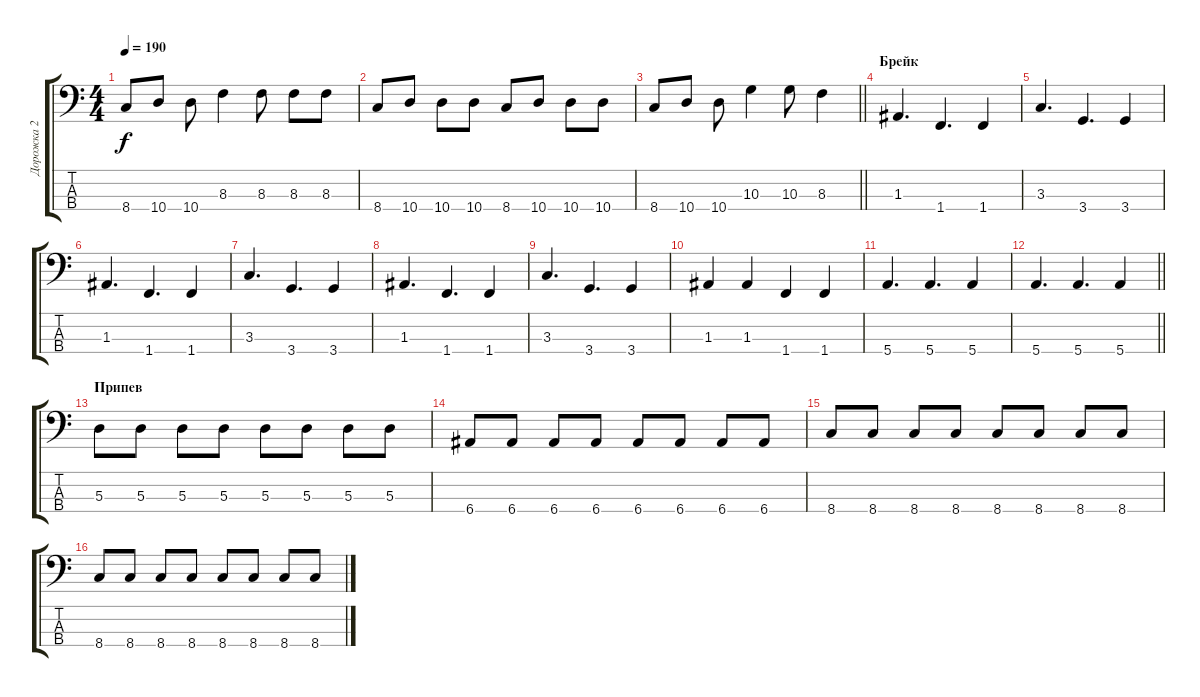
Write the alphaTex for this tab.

\track ("Дорожка 2" "Дорожка 2") {instrument electricbassfinger}
\staff {score tabs}
\tuning (G2 D2 A1 E1) {hide}
\ts (4 4)
\tempo 190
\clef f4
\ks c
8.4.8{dy f} 10.4.8 10.4.8 8.3.4 8.3.8 8.3.8 8.3.8 |
8.4.8 10.4.8 10.4.8 10.4.8 8.4.8 10.4.8 10.4.8 10.4.8 |
\barLineRight lightlight
8.4.8 10.4.8 10.4.8 10.3.4 10.3.8 8.3.4 |
\section ("" "Брейк")
1.3.4{d} 1.4.4{d} 1.4.4 |
3.3.4{d} 3.4.4{d} 3.4.4 |
1.3.4{d} 1.4.4{d} 1.4.4 |
3.3.4{d} 3.4.4{d} 3.4.4 |
1.3.4{d} 1.4.4{d} 1.4.4 |
3.3.4{d} 3.4.4{d} 3.4.4 |
1.3.4 1.3.4 1.4.4 1.4.4 |
5.4.4{d} 5.4.4{d} 5.4.4 |
\barLineRight lightlight
5.4.4{d} 5.4.4{d} 5.4.4 |
\section ("" "Припев")
5.3.8 5.3.8 5.3.8 5.3.8 5.3.8 5.3.8 5.3.8 5.3.8 |
6.4.8 6.4.8 6.4.8 6.4.8 6.4.8 6.4.8 6.4.8 6.4.8 |
8.4.8 8.4.8 8.4.8 8.4.8 8.4.8 8.4.8 8.4.8 8.4.8 |
8.4.8 8.4.8 8.4.8 8.4.8 8.4.8 8.4.8 8.4.8 8.4.8
